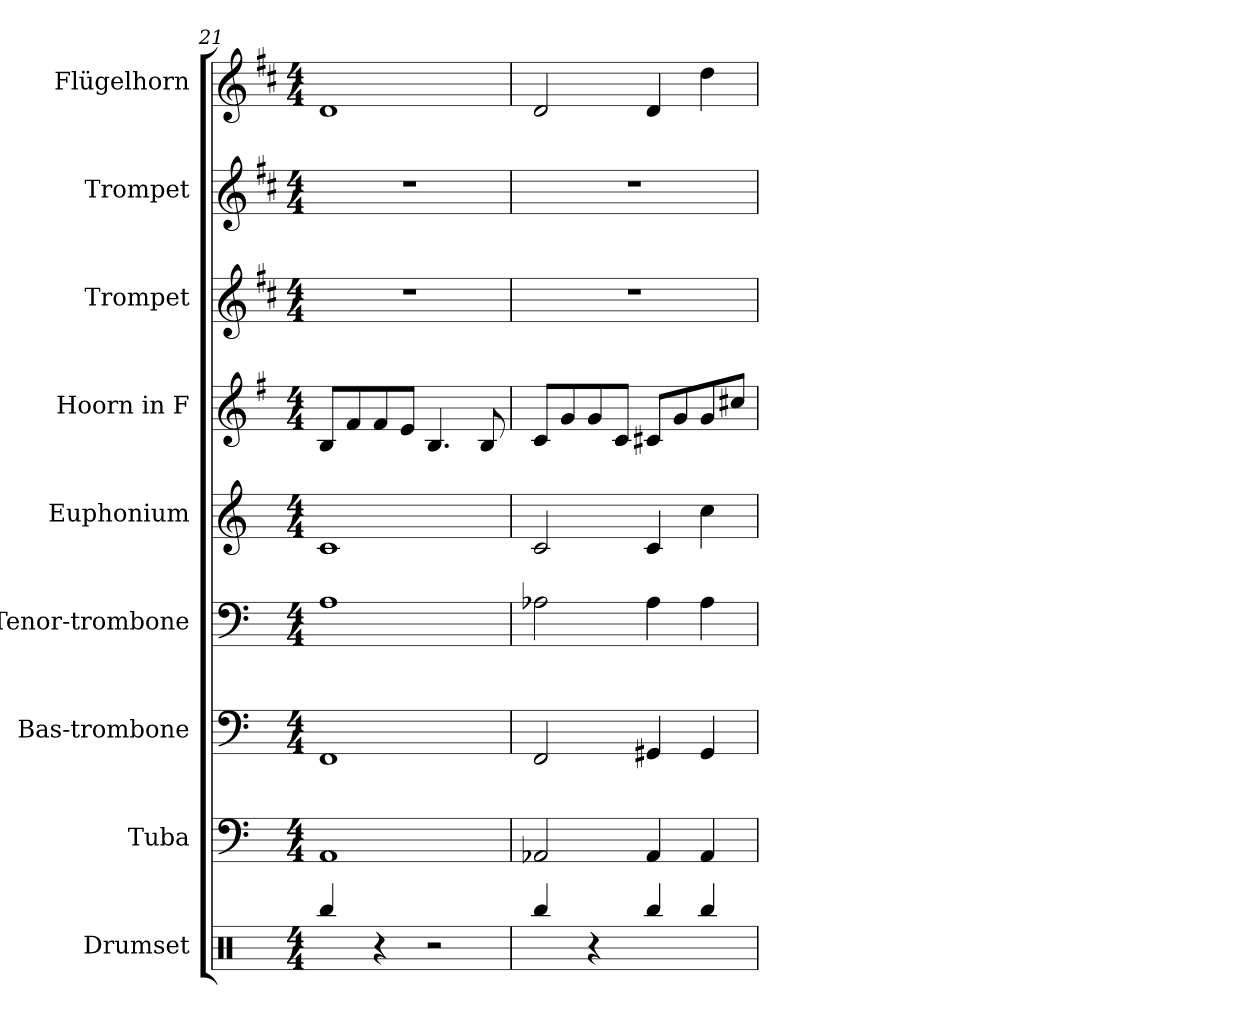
**kern	**kern	**kern	**kern	**kern	**kern	**kern	**kern	**kern
*part9	*part8	*part7	*part6	*part5	*part4	*part3	*part2	*part1
*staff9	*staff8	*staff7	*staff6	*staff5	*staff4	*staff3	*staff2	*staff1
*I"Drumset	*I"Tuba	*I"Bas-trombone	*I"Tenor-trombone	*I"Euphonium	*I"Hoorn in F	*I"Trompet	*I"Trompet	*I"Flügelhorn
*I'Drs.	*I'Tba.	*I'Bs. Tbn.	*I'T. Tbn.	*I'Euph.	*	*I'Tpt.	*I'Tpt.	*I'Flghn.
*clefX	*clefF4	*clefF4	*clefF4	*clefG2	*clefG2	*clefG2	*clefG2	*clefG2
*	*	*	*	*ITrd8c14	*ITrd4c7	*ITrd1c2	*ITrd1c2	*ITrd1c2
*k[]	*k[]	*k[]	*k[]	*k[]	*k[]	*k[]	*k[]	*k[]
*M4/4	*M4/4	*M4/4	*M4/4	*M4/4	*M4/4	*M4/4	*M4/4	*M4/4
=21	=21	=21	=21	=21	=21	=21	=21	=21
4Rbb/	1AA	1FF	1A	1C	8E/L	1r	1r	1c
.	.	.	.	.	8B/	.	.	.
4r	.	.	.	.	8B/	.	.	.
.	.	.	.	.	8A/J	.	.	.
2r	.	.	.	.	4.E/	.	.	.
.	.	.	.	.	8E/	.	.	.
!!LO:PB:g=z
=22	=22	=22	=22	=22	=22	=22	=22	=22
4Rbb/	2AA-X/	2FF/	2A-X\	2C/	8F/L	1r	1r	2c/
.	.	.	.	.	8c/	.	.	.
4r	.	.	.	.	8c/	.	.	.
.	.	.	.	.	8F/J	.	.	.
4Rbb/	4AA-/	4GG#X/	4A-\	4C/	8F#X/L	.	.	4c/
.	.	.	.	.	8c/	.	.	.
4Rbb/	4AA-/	4GG#/	4A-\	4c\	8c/	.	.	4cc\
.	.	.	.	.	8f#X/J	.	.	.
=	=	=	=	=	=	=	=	=
*-	*-	*-	*-	*-	*-	*-	*-	*-
